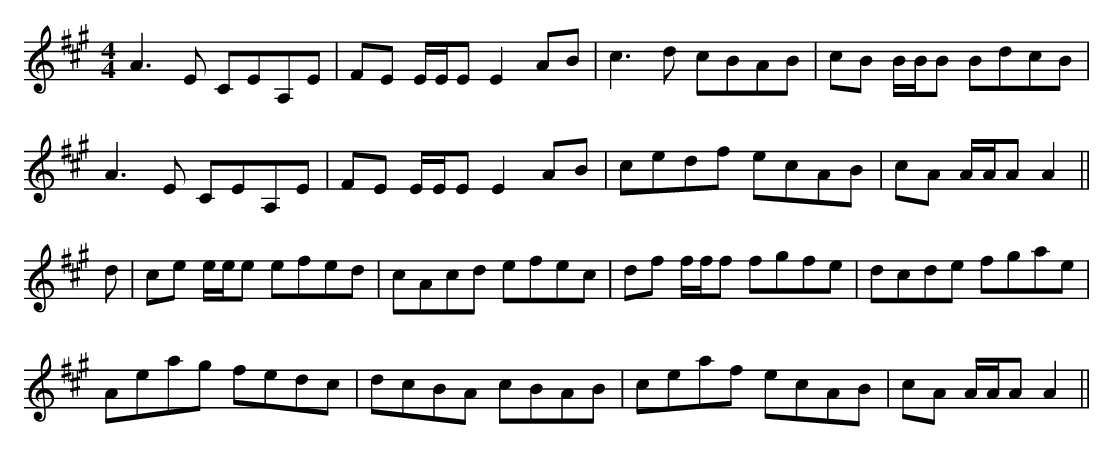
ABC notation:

X:1
M:4/4
K:A
A3E CEA,E|FE E/E/E E2 AB|c3 d cBAB|cB B/B/B BdcB|
A3E CEA,E|FE E/E/E E2 AB|cedf ecAB|cA A/A/A A2||
d|ce e/e/e efed|cAcd efec|df f/f/f fgfe|dcde fgae|
Aeag fedc|dcBA cBAB|ceaf ecAB|cA A/A/A A2||
